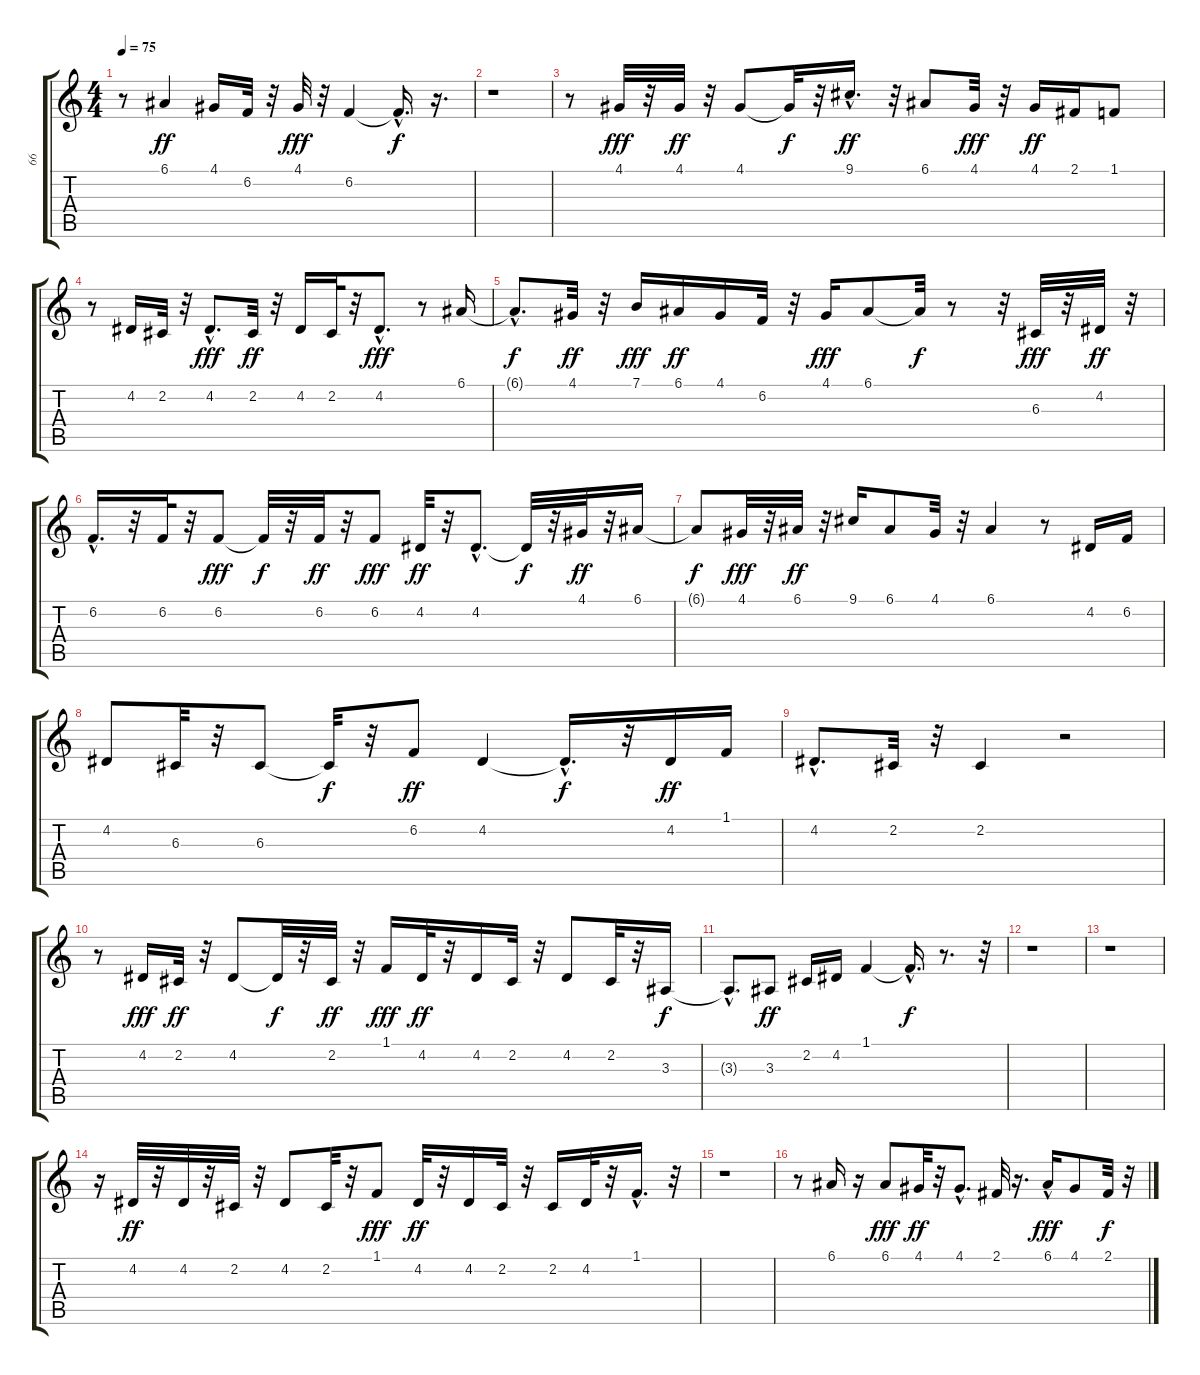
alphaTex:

\track ("66" "66") {instrument accordion}
\staff {score tabs}
\tuning (E4 B3 G3 D3 A2 E2) {hide}
\ts (4 4)
\tempo 75
\clef g2
\ks c
r.8{dy ff} 6.1.4 4.1.16 6.2.32 r.32 4.1.32{dy fff} r.32 6.2.4 6.2{hac t}.16{d dy f} r.16{d} |
r.1 |
r.8 4.1.32{dy fff} r.32 4.1.32{dy ff} r.32 4.1.8 4.1{t}.32{dy f} r.32 9.1{hac}.16{d dy ff} r.32 6.1.8 4.1.32{dy fff} r.32 4.1.16{dy ff} 2.1.16 1.1.8 |
r.8 4.2.16 2.2.32 r.32 4.2{hac}.8{d dy fff} 2.2.32{dy ff} r.32 4.2.16 2.2.32 r.32 4.2{hac}.8{d dy fff} r.8 6.1.16 |
6.1{hac t}.8{d dy f} 4.1.32{dy ff} r.32 7.1.16{dy fff} 6.1.16{dy ff} 4.1.16 6.2.32 r.32 4.1.16{dy fff} 6.1.8 6.1{t}.32{dy f} r.8 r.32 6.3.32{dy fff} r.32 4.2.32{dy ff} r.32 |
6.2{hac}.16{d} r.32 6.2.32 r.32 6.2.8{dy fff} 6.2{t}.32{dy f} r.32 6.2.32{dy ff} r.32 6.2.8{dy fff} 4.2.32{dy ff} r.32 4.2{hac}.8{d} 4.2{t}.32{dy f} r.32 4.1.32{dy ff} r.32 6.1.16 |
6.1{t}.8{dy f} 4.1.32{dy fff} r.32 6.1.32{dy ff} r.32 9.1.16 6.1.8 4.1.32 r.32 6.1.4 r.8 4.2.16 6.2.16 |
4.2.8 6.3.32 r.32 6.3.8 6.3{t}.32{dy f} r.32 6.2.8{dy ff} 4.2.4 4.2{hac t}.16{d dy f} r.32 4.2.16{dy ff} 1.1.16 |
4.2{hac}.8{d} 2.2.32 r.32 2.2.4 r.2 |
r.8 4.2.16{dy fff} 2.2.32{dy ff} r.32 4.2.8 4.2{t}.32{dy f} r.32 2.2.32{dy ff} r.32 1.1.16{dy fff} 4.2.32{dy ff} r.32 4.2.16 2.2.32 r.32 4.2.8 2.2.32 r.32 3.3.16{dy f} |
3.3{hac t}.8{d} 3.3.8{dy ff} 2.2.16 4.2.16 1.1.4 1.1{hac t}.16{d dy f} r.8{d} r.32 |
r.1 |
r.1 |
r.16 4.2.32{dy ff} r.32 4.2.32 r.32 2.2.32 r.32 4.2.8 2.2.32 r.32 1.1.8{dy fff} 4.2.32{dy ff} r.32 4.2.16 2.2.32 r.32 2.2.16 4.2.32 r.32 1.1{hac}.16{d} r.32 |
r.1 |
r.8 6.1.16 r.16 6.1.8{dy fff} 4.1.32{dy ff} r.32 4.1{hac}.8{d} 2.1.32 r.16{d} 6.1{hac}.16{dy fff} 4.1.8 2.1.32{dy f} r.32
